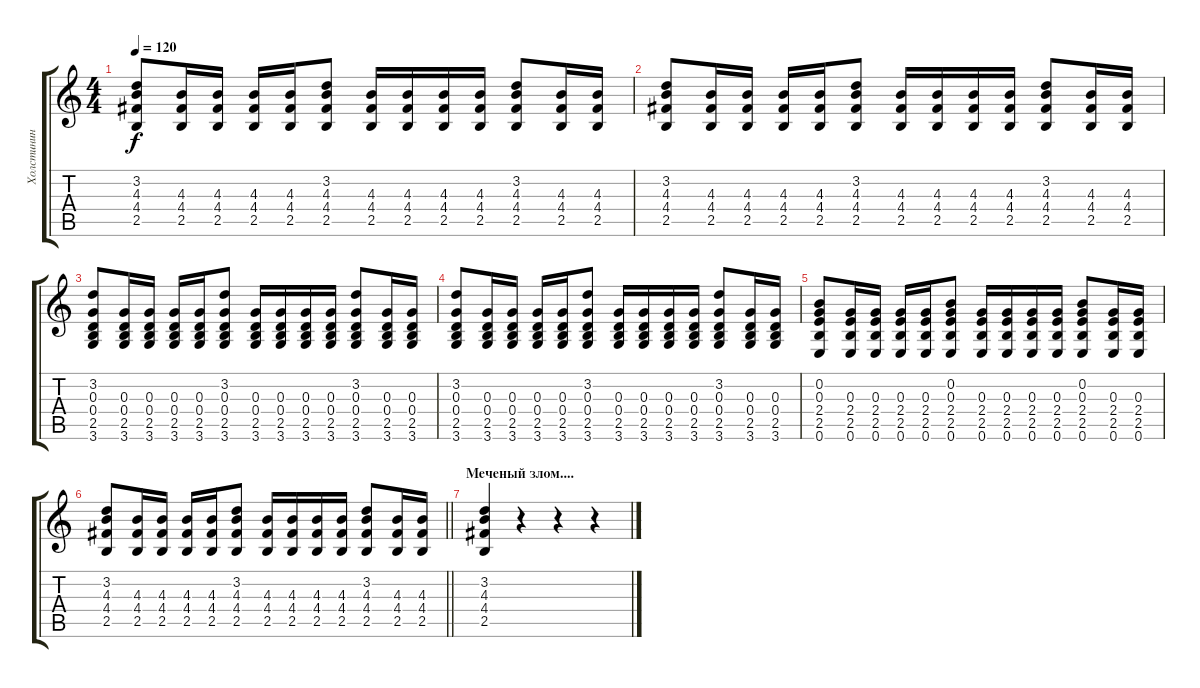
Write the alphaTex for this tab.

\track ("Холстинин" "Холстинин") {instrument electricguitarmuted}
\staff {score tabs}
\tuning (E4 B3 G3 D3 A2 E2) {hide}
\ts (4 4)
\tempo 120
\clef g2
\ks c
(3.2 4.3 4.4 2.5).8{dy f} (4.3 4.4 2.5).16 (4.3 4.4 2.5).16 (4.3 4.4 2.5).16 (4.3 4.4 2.5).16 (3.2 4.3 4.4 2.5).8 (4.3 4.4 2.5).16 (4.3 4.4 2.5).16 (4.3 4.4 2.5).16 (4.3 4.4 2.5).16 (3.2 4.3 4.4 2.5).8 (4.3 4.4 2.5).16 (4.3 4.4 2.5).16 |
(3.2 4.3 4.4 2.5).8 (4.3 4.4 2.5).16 (4.3 4.4 2.5).16 (4.3 4.4 2.5).16 (4.3 4.4 2.5).16 (3.2 4.3 4.4 2.5).8 (4.3 4.4 2.5).16 (4.3 4.4 2.5).16 (4.3 4.4 2.5).16 (4.3 4.4 2.5).16 (3.2 4.3 4.4 2.5).8 (4.3 4.4 2.5).16 (4.3 4.4 2.5).16 |
(3.2 0.3 0.4 2.5 3.6).8 (0.3 0.4 2.5 3.6).16 (0.3 0.4 2.5 3.6).16 (0.3 0.4 2.5 3.6).16 (0.3 0.4 2.5 3.6).16 (3.2 0.3 0.4 2.5 3.6).8 (0.3 0.4 2.5 3.6).16 (0.3 0.4 2.5 3.6).16 (0.3 0.4 2.5 3.6).16 (0.3 0.4 2.5 3.6).16 (3.2 0.3 0.4 2.5 3.6).8 (0.3 0.4 2.5 3.6).16 (0.3 0.4 2.5 3.6).16 |
(3.2 0.3 0.4 2.5 3.6).8 (0.3 0.4 2.5 3.6).16 (0.3 0.4 2.5 3.6).16 (0.3 0.4 2.5 3.6).16 (0.3 0.4 2.5 3.6).16 (3.2 0.3 0.4 2.5 3.6).8 (0.3 0.4 2.5 3.6).16 (0.3 0.4 2.5 3.6).16 (0.3 0.4 2.5 3.6).16 (0.3 0.4 2.5 3.6).16 (3.2 0.3 0.4 2.5 3.6).8 (0.3 0.4 2.5 3.6).16 (0.3 0.4 2.5 3.6).16 |
(0.2 0.3 2.4 2.5 0.6).8 (0.3 2.4 2.5 0.6).16 (0.3 2.4 2.5 0.6).16 (0.3 2.4 2.5 0.6).16 (0.3 2.4 2.5 0.6).16 (0.2 0.3 2.4 2.5 0.6).8 (0.3 2.4 2.5 0.6).16 (0.3 2.4 2.5 0.6).16 (0.3 2.4 2.5 0.6).16 (0.3 2.4 2.5 0.6).16 (0.2 0.3 2.4 2.5 0.6).8 (0.3 2.4 2.5 0.6).16 (0.3 2.4 2.5 0.6).16 |
\barLineRight lightlight
(3.2 4.3 4.4 2.5).8 (4.3 4.4 2.5).16 (4.3 4.4 2.5).16 (4.3 4.4 2.5).16 (4.3 4.4 2.5).16 (3.2 4.3 4.4 2.5).8 (4.3 4.4 2.5).16 (4.3 4.4 2.5).16 (4.3 4.4 2.5).16 (4.3 4.4 2.5).16 (3.2 4.3 4.4 2.5).8 (4.3 4.4 2.5).16 (4.3 4.4 2.5).16 |
\section ("" "Меченый злом....")
(3.2 4.3 4.4 2.5).4 r.4 r.4 r.4
